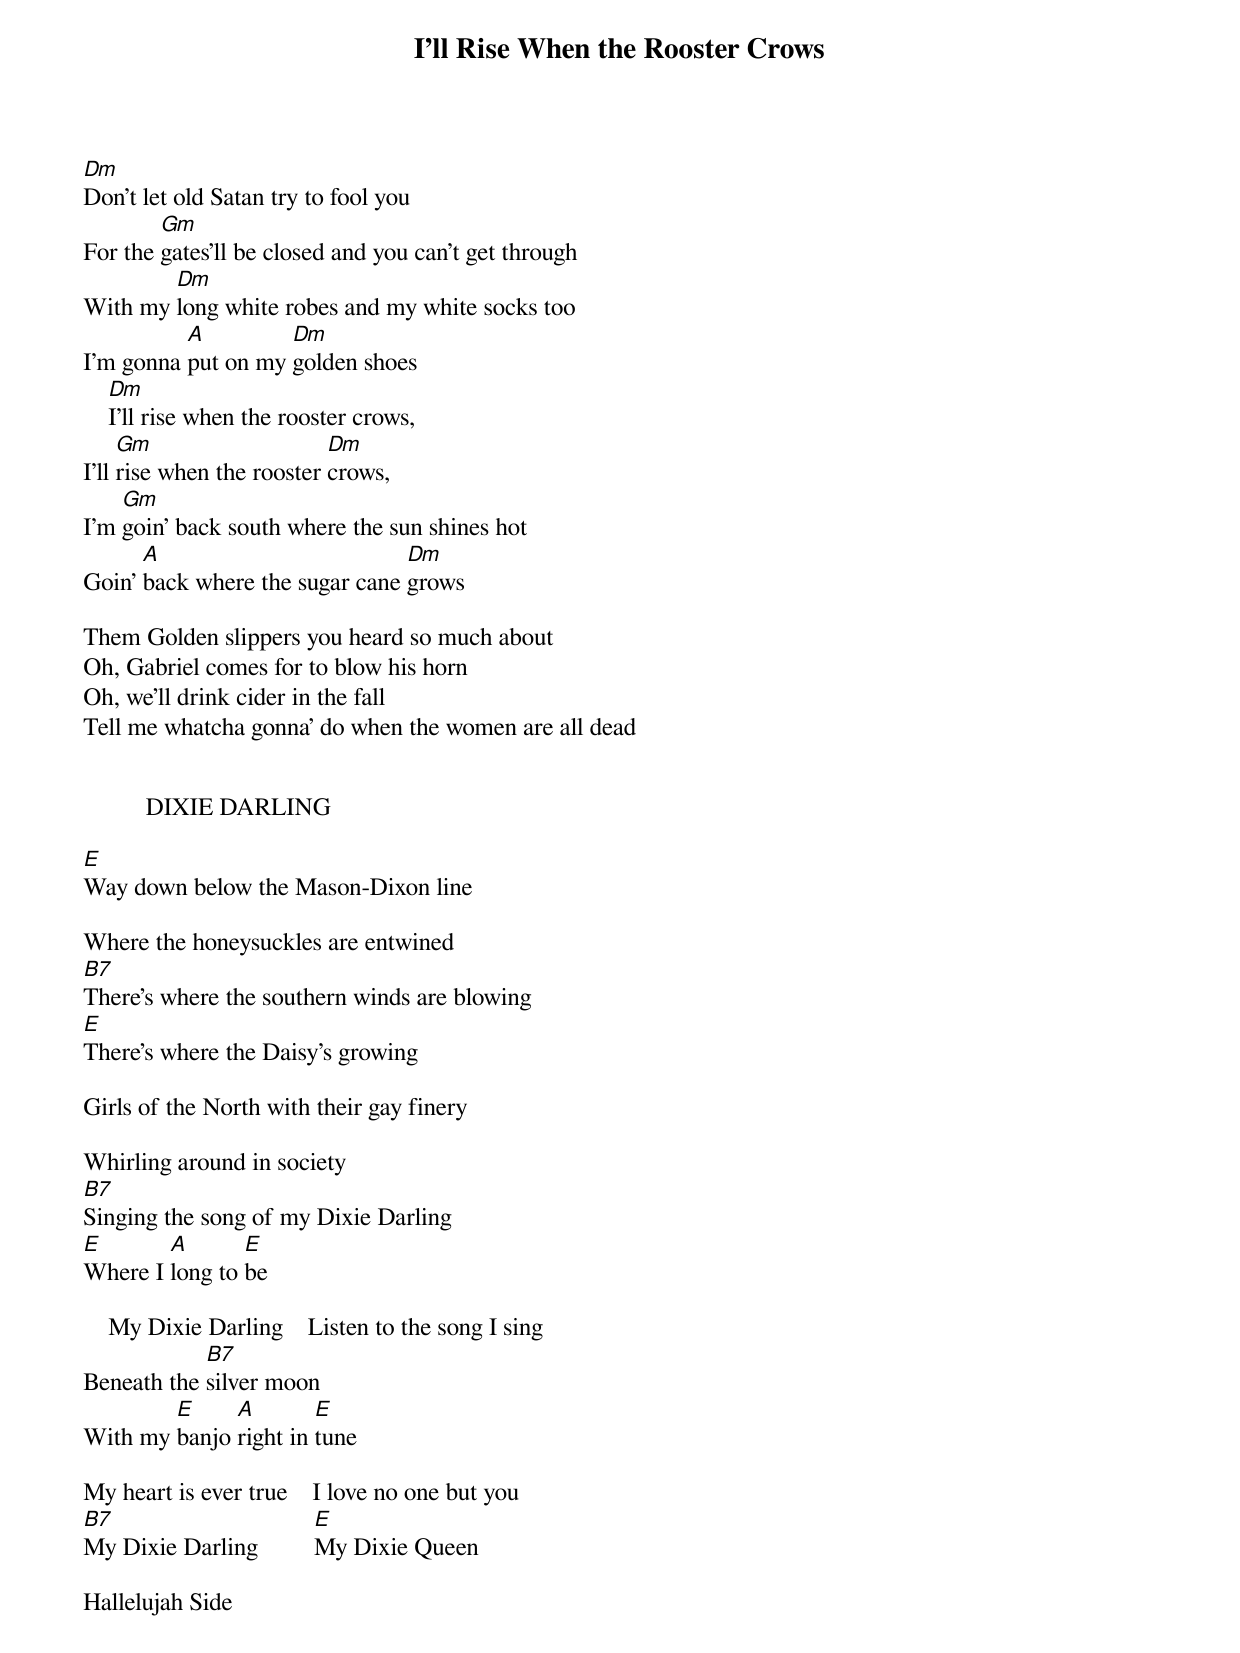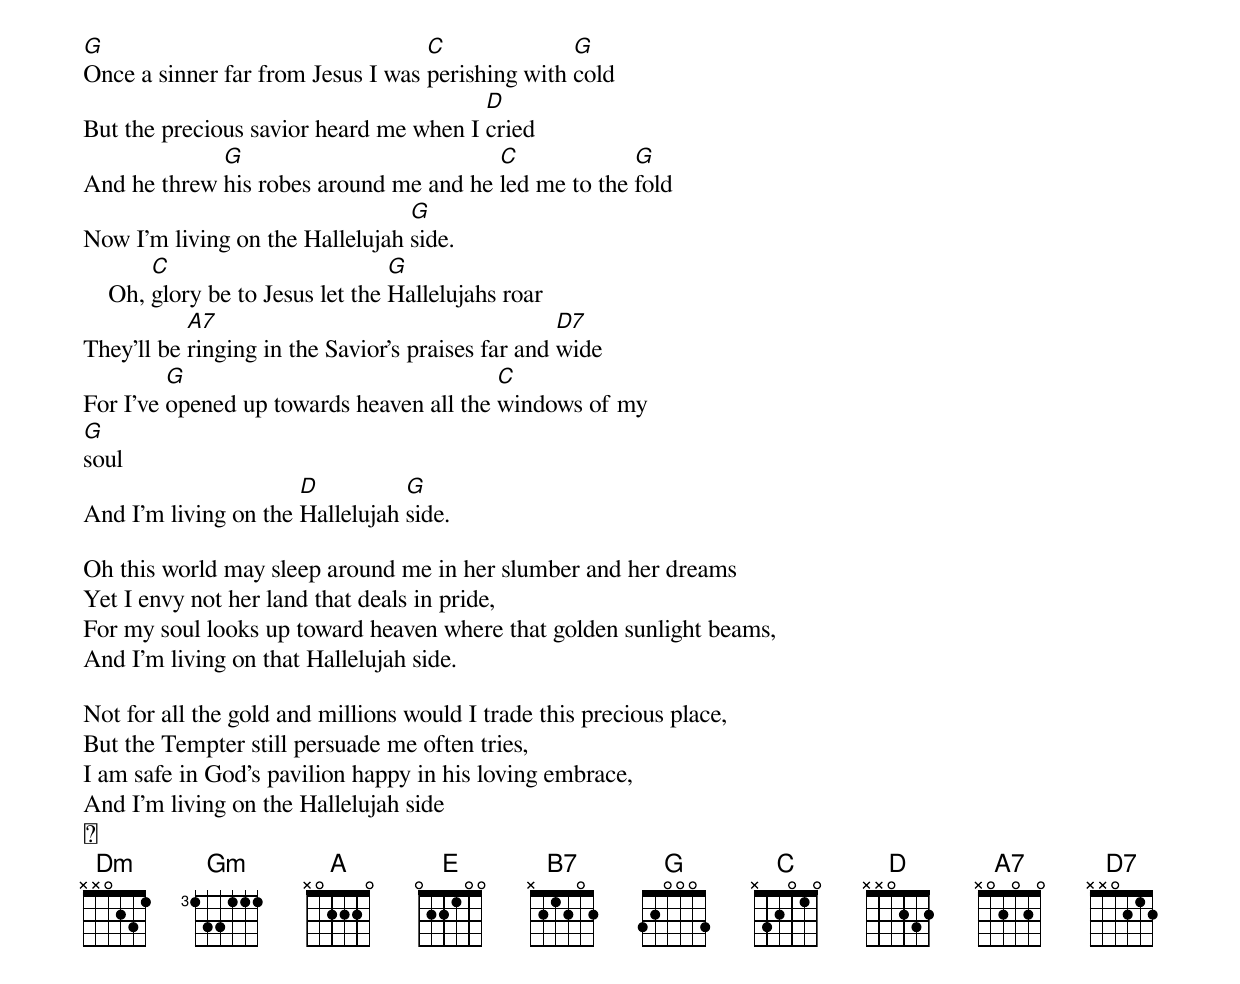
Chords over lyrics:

I'll Rise When the Rooster Crows

Dm
Don't let old Satan try to fool you
        Gm
For the gates'll be closed and you can't get through
        Dm
With my long white robes and my white socks too
          A         Dm
I'm gonna put on my golden shoes
    Dm
    I'll rise when the rooster crows,
     Gm                    Dm
I'll rise when the rooster crows,
    Gm
I'm goin' back south where the sun shines hot
      A                         Dm
Goin' back where the sugar cane grows

Them Golden slippers you heard so much about
Oh, Gabriel comes for to blow his horn
Oh, we'll drink cider in the fall
Tell me whatcha gonna' do when the women are all dead


          DIXIE DARLING

E
Way down below the Mason-Dixon line

Where the honeysuckles are entwined
B7
There's where the southern winds are blowing
E
There's where the Daisy's growing

Girls of the North with their gay finery

Whirling around in society
B7
Singing the song of my Dixie Darling
E       A       E
Where I long to be

    My Dixie Darling    Listen to the song I sing
            B7
Beneath the silver moon
        E     A        E
With my banjo right in tune

My heart is ever true    I love no one but you
B7                       E
My Dixie Darling         My Dixie Queen

Hallelujah Side
G                                  C              G
Once a sinner far from Jesus I was perishing with cold
                                        D
But the precious savior heard me when I cried
             G                          C             G
And he threw his robes around me and he led me to the fold
                                 G
Now I'm living on the Hallelujah side.
        C                         G
    Oh, glory be to Jesus let the Hallelujahs roar
           A7                                      D7
They'll be ringing in the Savior's praises far and wide
         G                                C
For I've opened up towards heaven all the windows of my
G
soul
                      D          G
And I'm living on the Hallelujah side.

Oh this world may sleep around me in her slumber and her dreams
Yet I envy not her land that deals in pride,
For my soul looks up toward heaven where that golden sunlight beams,
And I'm living on that Hallelujah side.

Not for all the gold and millions would I trade this precious place,
But the Tempter still persuade me often tries,
I am safe in God's pavilion happy in his loving embrace,
And I'm living on the Hallelujah side

